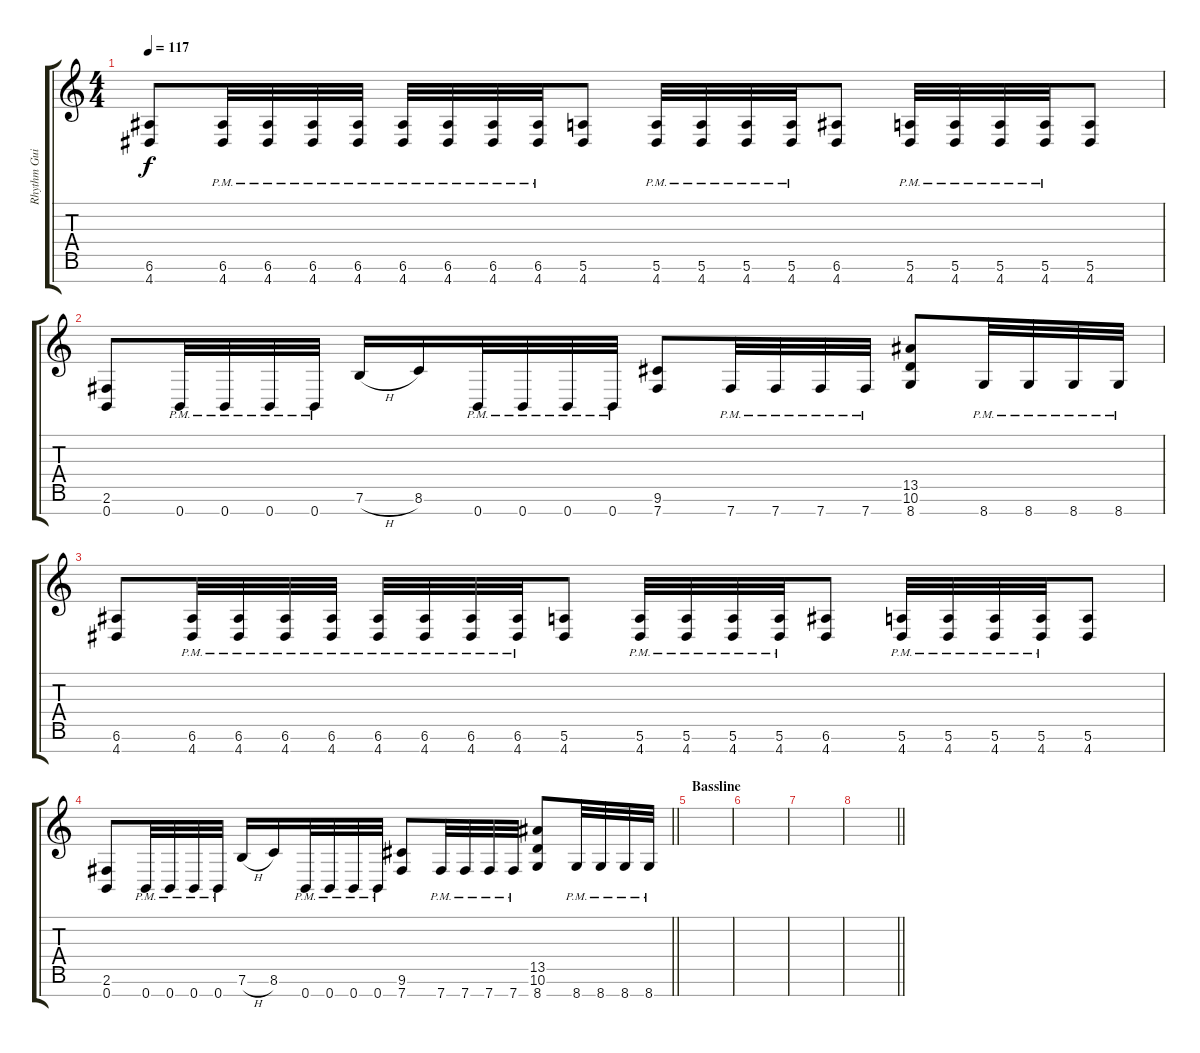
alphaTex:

\track ("Rhythm Guitar 2" "Rhythm Gui") {instrument overdrivenguitar}
\staff {score tabs}
\tuning (E4 B3 G3 D3 A2 E2 B1) {hide}
\ts (4 4)
\tempo 117
\clef g2
\ks c
(6.6 4.7).8{dy f} (6.6{pm} 4.7{pm}).32 (6.6{pm} 4.7{pm}).32 (6.6{pm} 4.7{pm}).32 (6.6{pm} 4.7{pm}).32 (6.6{pm} 4.7{pm}).32 (6.6{pm} 4.7{pm}).32 (6.6{pm} 4.7{pm}).32 (6.6{pm} 4.7{pm}).32 (5.6 4.7).8 (5.6{pm} 4.7{pm}).32 (5.6{pm} 4.7{pm}).32 (5.6{pm} 4.7{pm}).32 (5.6{pm} 4.7{pm}).32 (6.6 4.7).8 (5.6{pm} 4.7{pm}).32 (5.6{pm} 4.7{pm}).32 (5.6{pm} 4.7{pm}).32 (5.6{pm} 4.7{pm}).32 (5.6 4.7).8 |
(2.6 0.7).8 0.7{pm}.32 0.7{pm}.32 0.7{pm}.32 0.7{pm}.32 7.6{h}.16 8.6.16 0.7{pm}.32 0.7{pm}.32 0.7{pm}.32 0.7{pm}.32 (9.6 7.7).8 7.7{pm}.32 7.7{pm}.32 7.7{pm}.32 7.7{pm}.32 (13.5 10.6 8.7).8 8.7{pm}.32 8.7{pm}.32 8.7{pm}.32 8.7{pm}.32 |
(6.6 4.7).8 (6.6{pm} 4.7{pm}).32 (6.6{pm} 4.7{pm}).32 (6.6{pm} 4.7{pm}).32 (6.6{pm} 4.7{pm}).32 (6.6{pm} 4.7{pm}).32 (6.6{pm} 4.7{pm}).32 (6.6{pm} 4.7{pm}).32 (6.6{pm} 4.7{pm}).32 (5.6 4.7).8 (5.6{pm} 4.7{pm}).32 (5.6{pm} 4.7{pm}).32 (5.6{pm} 4.7{pm}).32 (5.6{pm} 4.7{pm}).32 (6.6 4.7).8 (5.6{pm} 4.7{pm}).32 (5.6{pm} 4.7{pm}).32 (5.6{pm} 4.7{pm}).32 (5.6{pm} 4.7{pm}).32 (5.6 4.7).8 |
\barLineRight lightlight
(2.6 0.7).8 0.7{pm}.32 0.7{pm}.32 0.7{pm}.32 0.7{pm}.32 7.6{h}.16 8.6.16 0.7{pm}.32 0.7{pm}.32 0.7{pm}.32 0.7{pm}.32 (9.6 7.7).8 7.7{pm}.32 7.7{pm}.32 7.7{pm}.32 7.7{pm}.32 (13.5 10.6 8.7).8 8.7{pm}.32 8.7{pm}.32 8.7{pm}.32 8.7{pm}.32 |
\section ("" "Bassline")
|
|
|
\barLineRight lightlight
